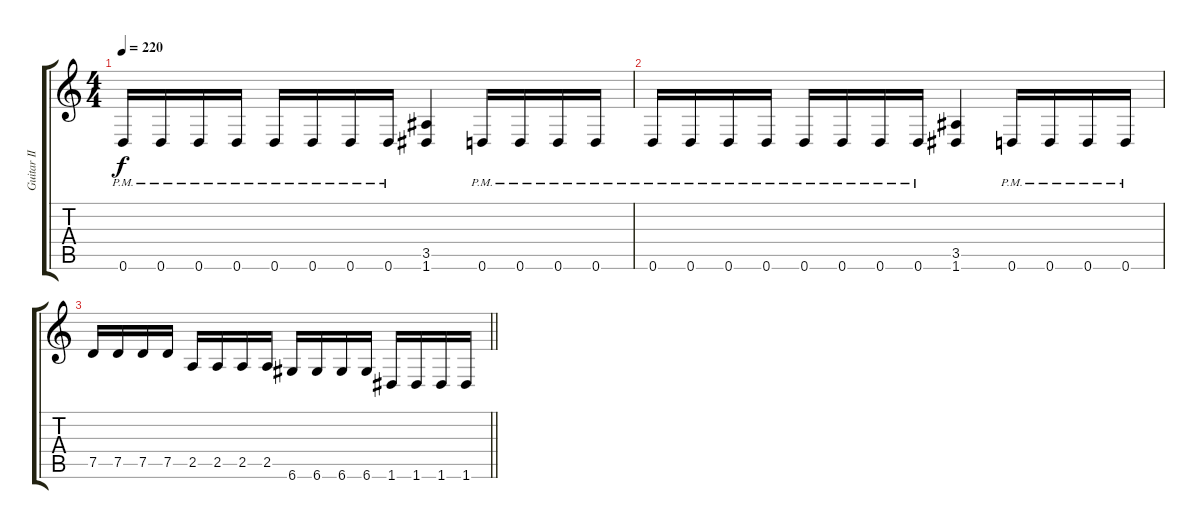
\track ("Guitar II" "Guitar II") {instrument distortionguitar}
\staff {score tabs}
\tuning (D4 A3 F3 C3 G2 D2) {hide}
\ts (4 4)
\tempo 220
\clef g2
\ks c
0.6{pm}.16{dy f} 0.6{pm}.16 0.6{pm}.16 0.6{pm}.16 0.6{pm}.16 0.6{pm}.16 0.6{pm}.16 0.6{pm}.16 (3.5 1.6).4 0.6{pm}.16 0.6{pm}.16 0.6{pm}.16 0.6{pm}.16 |
0.6{pm}.16 0.6{pm}.16 0.6{pm}.16 0.6{pm}.16 0.6{pm}.16 0.6{pm}.16 0.6{pm}.16 0.6{pm}.16 (3.5 1.6).4 0.6{pm}.16 0.6{pm}.16 0.6{pm}.16 0.6{pm}.16 |
\barLineRight lightlight
7.5.16 7.5.16 7.5.16 7.5.16 2.5.16 2.5.16 2.5.16 2.5.16 6.6.16 6.6.16 6.6.16 6.6.16 1.6.16 1.6.16 1.6.16 1.6.16
